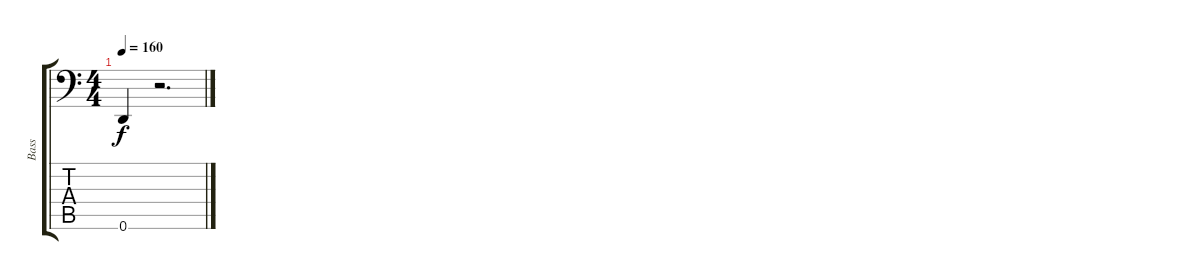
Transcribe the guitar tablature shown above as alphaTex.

\track ("Bass" "Bass") {instrument electricbassfinger}
\staff {score tabs}
\tuning (E3 B2 G2 D2 A1 D1) {hide}
\ts (4 4)
\tempo 160
\clef f4
\ks c
0.6{t}.4{dy f} r.2{d}
